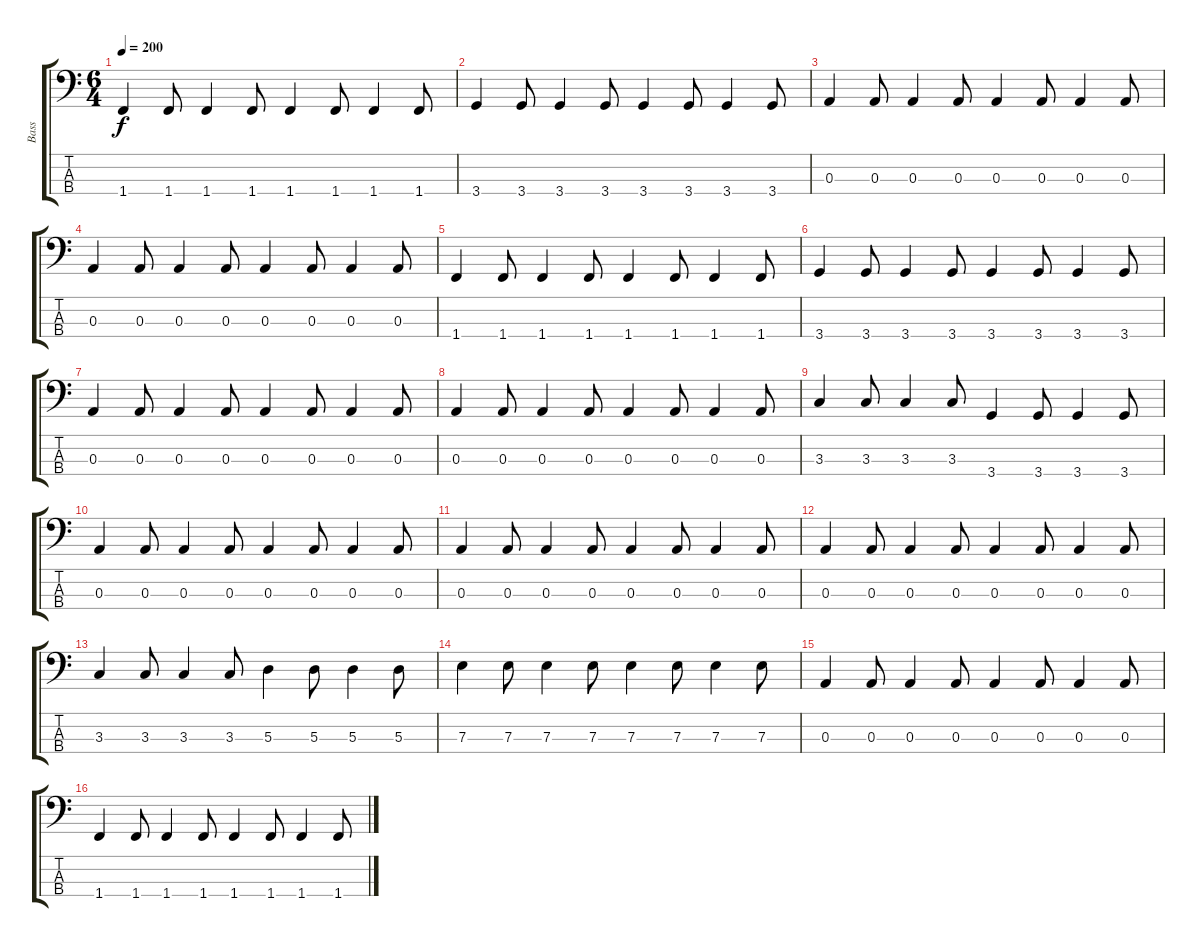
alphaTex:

\track ("Bass" "Bass") {instrument electricbassfinger}
\staff {score tabs}
\tuning (G2 D2 A1 E1) {hide}
\ts (6 4)
\tempo 200
\clef f4
\ks c
1.4.4{dy f} 1.4.8 1.4.4 1.4.8 1.4.4 1.4.8 1.4.4 1.4.8 |
3.4.4 3.4.8 3.4.4 3.4.8 3.4.4 3.4.8 3.4.4 3.4.8 |
0.3.4 0.3.8 0.3.4 0.3.8 0.3.4 0.3.8 0.3.4 0.3.8 |
0.3.4 0.3.8 0.3.4 0.3.8 0.3.4 0.3.8 0.3.4 0.3.8 |
1.4.4 1.4.8 1.4.4 1.4.8 1.4.4 1.4.8 1.4.4 1.4.8 |
3.4.4 3.4.8 3.4.4 3.4.8 3.4.4 3.4.8 3.4.4 3.4.8 |
0.3.4 0.3.8 0.3.4 0.3.8 0.3.4 0.3.8 0.3.4 0.3.8 |
0.3.4 0.3.8 0.3.4 0.3.8 0.3.4 0.3.8 0.3.4 0.3.8 |
3.3.4 3.3.8 3.3.4 3.3.8 3.4.4 3.4.8 3.4.4 3.4.8 |
0.3.4 0.3.8 0.3.4 0.3.8 0.3.4 0.3.8 0.3.4 0.3.8 |
0.3.4 0.3.8 0.3.4 0.3.8 0.3.4 0.3.8 0.3.4 0.3.8 |
0.3.4 0.3.8 0.3.4 0.3.8 0.3.4 0.3.8 0.3.4 0.3.8 |
3.3.4 3.3.8 3.3.4 3.3.8 5.3.4 5.3.8 5.3.4 5.3.8 |
7.3.4 7.3.8 7.3.4 7.3.8 7.3.4 7.3.8 7.3.4 7.3.8 |
0.3.4 0.3.8 0.3.4 0.3.8 0.3.4 0.3.8 0.3.4 0.3.8 |
1.4.4 1.4.8 1.4.4 1.4.8 1.4.4 1.4.8 1.4.4 1.4.8
